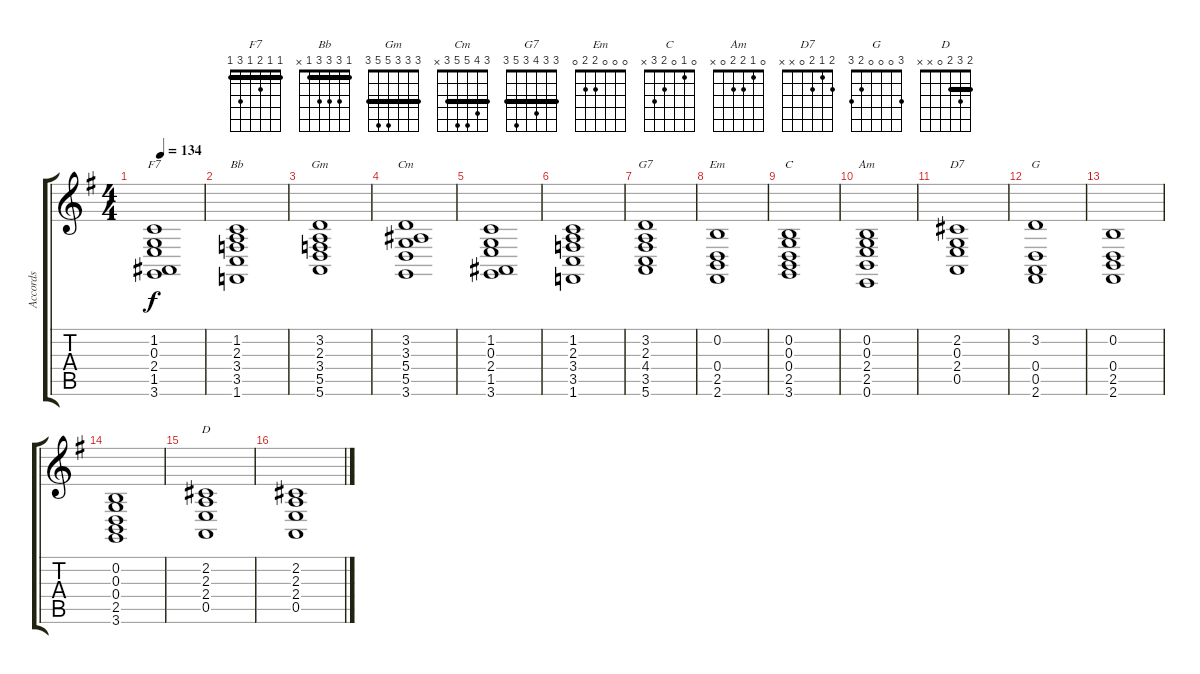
\track ("Accords" "Accords") {instrument pad2warm}
\staff {score tabs}
\tuning (E4 B3 G3 D3 A2 E2) {hide}
\chord ("F7" 1 1 2 1 3 1) {barre 1}
\chord ("Bb" 1 3 3 3 1 x) {barre 1}
\chord ("Gm" 3 3 3 5 5 3) {barre 3}
\chord ("Cm" 3 4 5 5 3 x) {barre 3}
\chord ("G7" 3 3 4 3 5 3) {barre 3}
\chord ("Em" 0 0 0 2 2 0)
\chord ("C" 0 1 0 2 3 x)
\chord ("Am" 0 1 2 2 0 x)
\chord ("D7" 2 1 2 0 x x)
\chord ("G" 3 0 0 0 2 3)
\chord ("D" 2 3 2 0 x x) {barre 2}
\ts (4 4)
\tempo 134
\clef g2
\ks g
(1.2 0.3 2.4 1.5 3.6).1{ch "F7" dy f} |
(1.2 2.3 3.4 3.5 1.6).1{ch "Bb"} |
(3.2 2.3 3.4 5.5 5.6).1{ch "Gm"} |
(3.2 3.3 5.4 5.5 3.6).1{ch "Cm"} |
(1.2 0.3 2.4 1.5 3.6).1 |
(1.2 2.3 3.4 3.5 1.6).1 |
(3.2 2.3 4.4 3.5 5.6).1{ch "G7"} |
(0.2 0.4 2.5 2.6).1{ch "Em"} |
(0.2 0.3 0.4 2.5 3.6).1{ch "C"} |
(0.2 0.3 2.4 2.5 0.6).1{ch "Am"} |
(2.2 0.3 2.4 0.5).1{ch "D7"} |
(3.2 0.4 0.5 2.6).1{ch "G"} |
(0.2 0.4 2.5 2.6).1 |
(0.2 0.3 0.4 2.5 3.6).1 |
(2.2 2.3 2.4 0.5).1{ch "D"} |
(2.2 2.3 2.4 0.5).1
